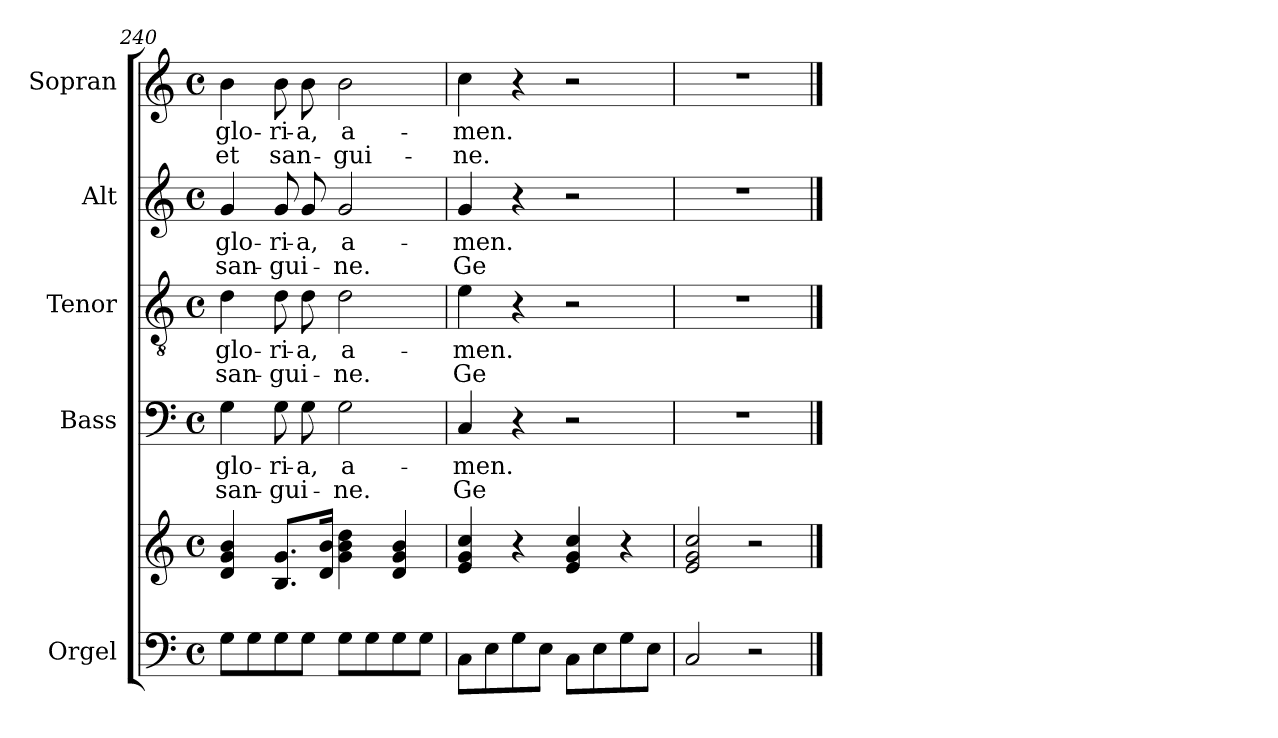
**kern	**kern	**kern	**text	**text	**kern	**text	**text	**kern	**text	**text	**kern	**text	**text
*part5	*part5	*part4	*part4	*part4	*part3	*part3	*part3	*part2	*part2	*part2	*part1	*part1	*part1
*staff6	*staff5	*staff4	*staff4	*staff4	*staff3	*staff3	*staff3	*staff2	*staff2	*staff2	*staff1	*staff1	*staff1
*I"Orgel	*	*I"Bass	*	*	*I"Tenor	*	*	*I"Alt	*	*	*I"Sopran	*	*
*I'Org.	*	*I'B.	*	*	*I'T.	*	*	*I'A.	*	*	*I'S.	*	*
*clefF4	*clefG2	*clefF4	*	*	*clefGv2	*	*	*clefG2	*	*	*clefG2	*	*
*k[]	*k[]	*k[]	*	*	*k[]	*	*	*k[]	*	*	*k[]	*	*
*C:	*C:	*C:	*	*	*C:	*	*	*C:	*	*	*C:	*	*
*M4/4	*M4/4	*M4/4	*	*	*M4/4	*	*	*M4/4	*	*	*M4/4	*	*
*met(c)	*met(c)	*met(c)	*	*	*met(c)	*	*	*met(c)	*	*	*met(c)	*	*
=240	=240	=240	=240	=240	=240	=240	=240	=240	=240	=240	=240	=240	=240
!	!	!	!LO:LY:b	!LO:LY:b	!	!LO:LY:b	!LO:LY:b	!	!LO:LY:b	!LO:LY:b	!	!LO:LY:b	!LO:LY:b
8G\L	4d/ 4g/ 4b/	4G\	glo-	san-	4d\	glo-	san-	4g/	glo-	san-	4b\	glo-	et
8G\	.	.	.	.	.	.	.	.	.	.	.	.	.
!	!	!	!LO:LY:b	!LO:LY:b	!	!LO:LY:b	!LO:LY:b	!	!LO:LY:b	!LO:LY:b	!	!LO:LY:b	!LO:LY:b
8G\	8.B/ 8.g/L	8G\	-ri-	-gui-	8d\	-ri-	-gui-	8g/	-ri-	-gui-	8b\	-ri-	san-
!	!	!	!LO:LY:b	!	!	!LO:LY:b	!	!	!LO:LY:b	!	!	!LO:LY:b	!
8G\J	.	8G\	-a,	.	8d\	-a,	.	8g/	-a,	.	8b\	-a,	.
.	16d/ 16b/Jk	.	.	.	.	.	.	.	.	.	.	.	.
!	!	!	!LO:LY:b	!LO:LY:b	!	!LO:LY:b	!LO:LY:b	!	!LO:LY:b	!LO:LY:b	!	!LO:LY:b	!LO:LY:b
8G\L	4g\ 4b\ 4dd\	2G\	a-	-ne.	2d\	a-	-ne.	2g/	a-	-ne.	2b\	a-	-gui-
8G\	.	.	.	.	.	.	.	.	.	.	.	.	.
8G\	4d/ 4g/ 4b/	.	.	.	.	.	.	.	.	.	.	.	.
8G\J	.	.	.	.	.	.	.	.	.	.	.	.	.
=241	=241	=241	=241	=241	=241	=241	=241	=241	=241	=241	=241	=241	=241
!	!	!	!LO:LY:b	!LO:LY:b	!	!LO:LY:b	!LO:LY:b	!	!LO:LY:b	!LO:LY:b	!	!LO:LY:b	!LO:LY:b
8C\L	4e/ 4g/ 4cc/	4C/	-men.	Ge-	4e\	-men.	Ge-	4g/	-men.	Ge-	4cc\	-men.	-ne.
8E\	.	.	.	.	.	.	.	.	.	.	.	.	.
8G\	4r	4r	.	.	4r	.	.	4r	.	.	4r	.	.
8E\J	.	.	.	.	.	.	.	.	.	.	.	.	.
8C\L	4e/ 4g/ 4cc/	2r	.	.	2r	.	.	2r	.	.	2r	.	.
8E\	.	.	.	.	.	.	.	.	.	.	.	.	.
8G\	4r	.	.	.	.	.	.	.	.	.	.	.	.
8E\J	.	.	.	.	.	.	.	.	.	.	.	.	.
=242	=242	=242	=242	=242	=242	=242	=242	=242	=242	=242	=242	=242	=242
2C/	2e/ 2g/ 2cc/	1r	.	.	1r	.	.	1r	.	.	1r	.	.
2r	2r	.	.	.	.	.	.	.	.	.	.	.	.
==	==	==	==	==	==	==	==	==	==	==	==	==	==
*-	*-	*-	*-	*-	*-	*-	*-	*-	*-	*-	*-	*-	*-
